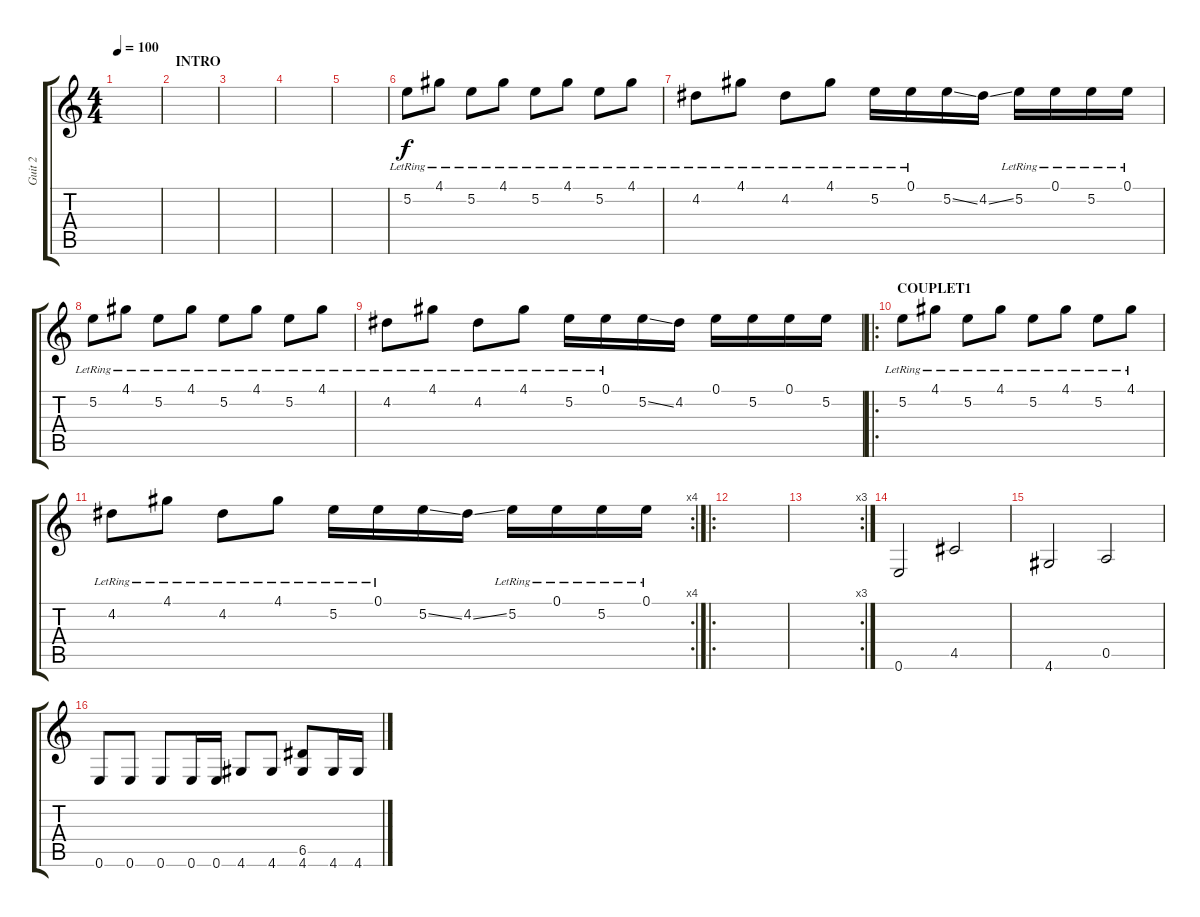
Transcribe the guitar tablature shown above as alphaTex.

\track ("Guit 2" "Guit 2") {instrument overdrivenguitar}
\staff {score tabs}
\tuning (E4 B3 G3 D3 A2 E2) {hide}
\ts (4 4)
\tempo 100
\clef g2
\ks c
|
\section ("" "INTRO")
|
|
|
|
5.2{lr}.8 4.1{lr}.8 5.2{lr}.8 4.1{lr}.8 5.2{lr}.8 4.1{lr}.8 5.2{lr}.8 4.1{lr}.8 |
4.2{lr}.8 4.1{lr}.8 4.2{lr}.8 4.1{lr}.8 5.2{lr}.16 0.1{lr}.16 5.2{ss}.16 4.2{ss}.16 5.2{lr}.16 0.1{lr}.16 5.2{lr}.16 0.1{lr}.16 |
5.2{lr}.8 4.1{lr}.8 5.2{lr}.8 4.1{lr}.8 5.2{lr}.8 4.1{lr}.8 5.2{lr}.8 4.1{lr}.8 |
4.2{lr}.8 4.1{lr}.8 4.2{lr}.8 4.1{lr}.8 5.2{lr}.16 0.1{lr}.16 5.2{ss}.16 4.2.16 0.1.16 5.2.16 0.1.16 5.2.16 |
\ro
\section ("" "COUPLET1")
5.2{lr}.8 4.1{lr}.8 5.2{lr}.8 4.1{lr}.8 5.2{lr}.8 4.1{lr}.8 5.2{lr}.8 4.1{lr}.8 |
\rc 4
4.2{lr}.8 4.1{lr}.8 4.2{lr}.8 4.1{lr}.8 5.2{lr}.16 0.1{lr}.16 5.2{ss}.16 4.2{ss}.16 5.2{lr}.16 0.1{lr}.16 5.2{lr}.16 0.1{lr}.16 |
\ro
|
\rc 3
|
0.6.2 4.5.2 |
4.6.2 0.5.2 |
0.6.8 0.6.8 0.6.8 0.6.16 0.6.16 4.6.8 4.6.8 (6.5 4.6).8 4.6.16 4.6.16
